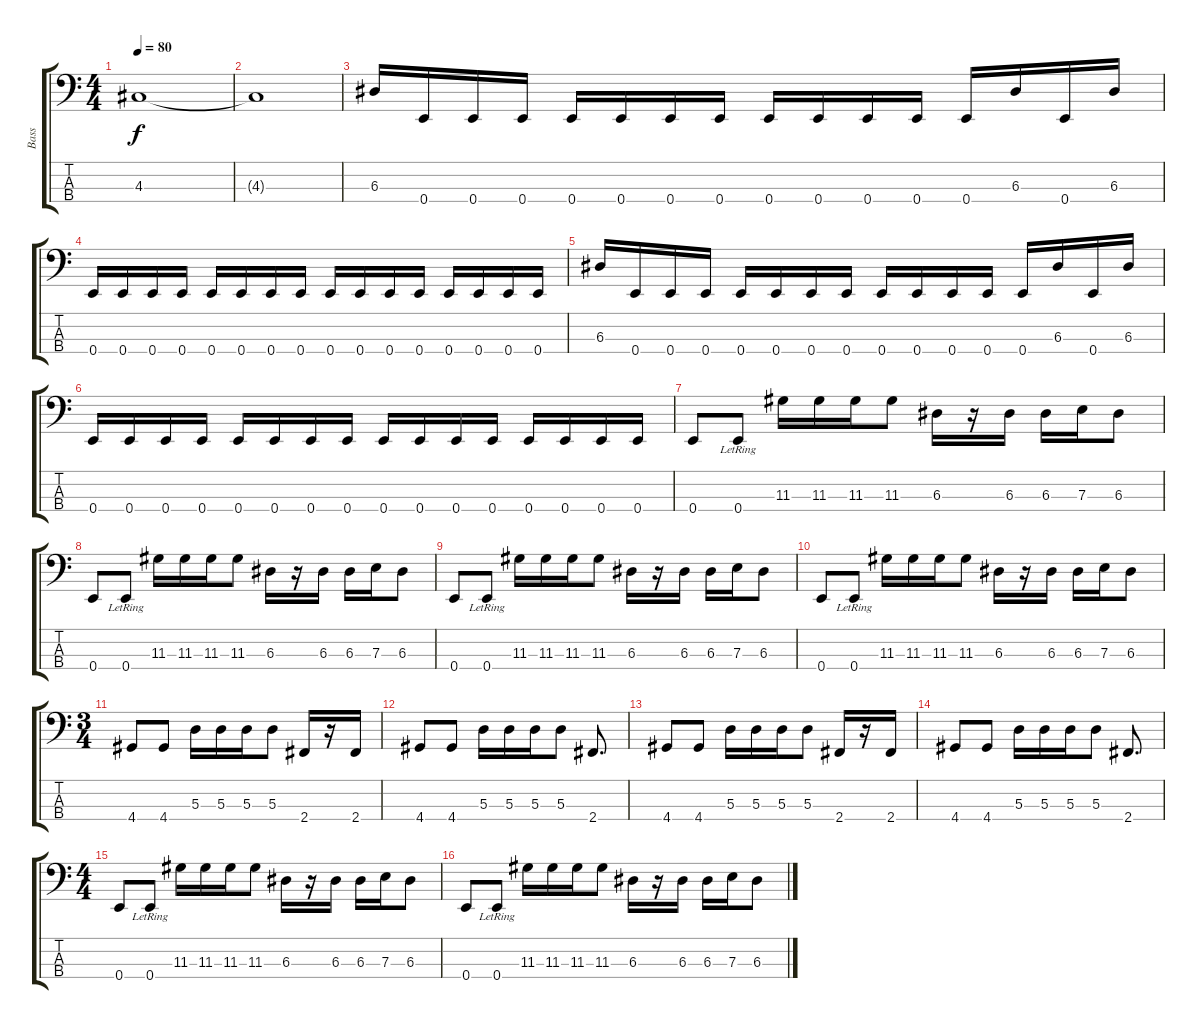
\track ("Bass" "Bass") {instrument electricbassfinger}
\staff {score tabs}
\tuning (G2 D2 A1 E1) {hide}
\ts (4 4)
\tempo 80
\clef f4
\ks c
4.3.1{dy f} |
4.3{t}.1 |
6.3.16 0.4.16 0.4.16 0.4.16 0.4.16 0.4.16 0.4.16 0.4.16 0.4.16 0.4.16 0.4.16 0.4.16 0.4.16 6.3.16 0.4.16 6.3.16 |
0.4.16 0.4.16 0.4.16 0.4.16 0.4.16 0.4.16 0.4.16 0.4.16 0.4.16 0.4.16 0.4.16 0.4.16 0.4.16 0.4.16 0.4.16 0.4.16 |
6.3.16 0.4.16 0.4.16 0.4.16 0.4.16 0.4.16 0.4.16 0.4.16 0.4.16 0.4.16 0.4.16 0.4.16 0.4.16 6.3.16 0.4.16 6.3.16 |
0.4.16 0.4.16 0.4.16 0.4.16 0.4.16 0.4.16 0.4.16 0.4.16 0.4.16 0.4.16 0.4.16 0.4.16 0.4.16 0.4.16 0.4.16 0.4.16 |
0.4.8 0.4{lr}.8 11.3.16 11.3.16 11.3.16 11.3.8 6.3.16 r.16 6.3.16 6.3.16 7.3.16 6.3.8 |
0.4.8 0.4{lr}.8 11.3.16 11.3.16 11.3.16 11.3.8 6.3.16 r.16 6.3.16 6.3.16 7.3.16 6.3.8 |
0.4.8 0.4{lr}.8 11.3.16 11.3.16 11.3.16 11.3.8 6.3.16 r.16 6.3.16 6.3.16 7.3.16 6.3.8 |
0.4.8 0.4{lr}.8 11.3.16 11.3.16 11.3.16 11.3.8 6.3.16 r.16 6.3.16 6.3.16 7.3.16 6.3.8 |
\ts (3 4)
4.4.8 4.4.8 5.3.16 5.3.16 5.3.16 5.3.8 2.4.16 r.16 2.4.16 |
4.4.8 4.4.8 5.3.16 5.3.16 5.3.16 5.3.8 2.4.8{d} |
4.4.8 4.4.8 5.3.16 5.3.16 5.3.16 5.3.8 2.4.16 r.16 2.4.16 |
4.4.8 4.4.8 5.3.16 5.3.16 5.3.16 5.3.8 2.4.8{d} |
\ts (4 4)
0.4.8 0.4{lr}.8 11.3.16 11.3.16 11.3.16 11.3.8 6.3.16 r.16 6.3.16 6.3.16 7.3.16 6.3.8 |
0.4.8 0.4{lr}.8 11.3.16 11.3.16 11.3.16 11.3.8 6.3.16 r.16 6.3.16 6.3.16 7.3.16 6.3.8
